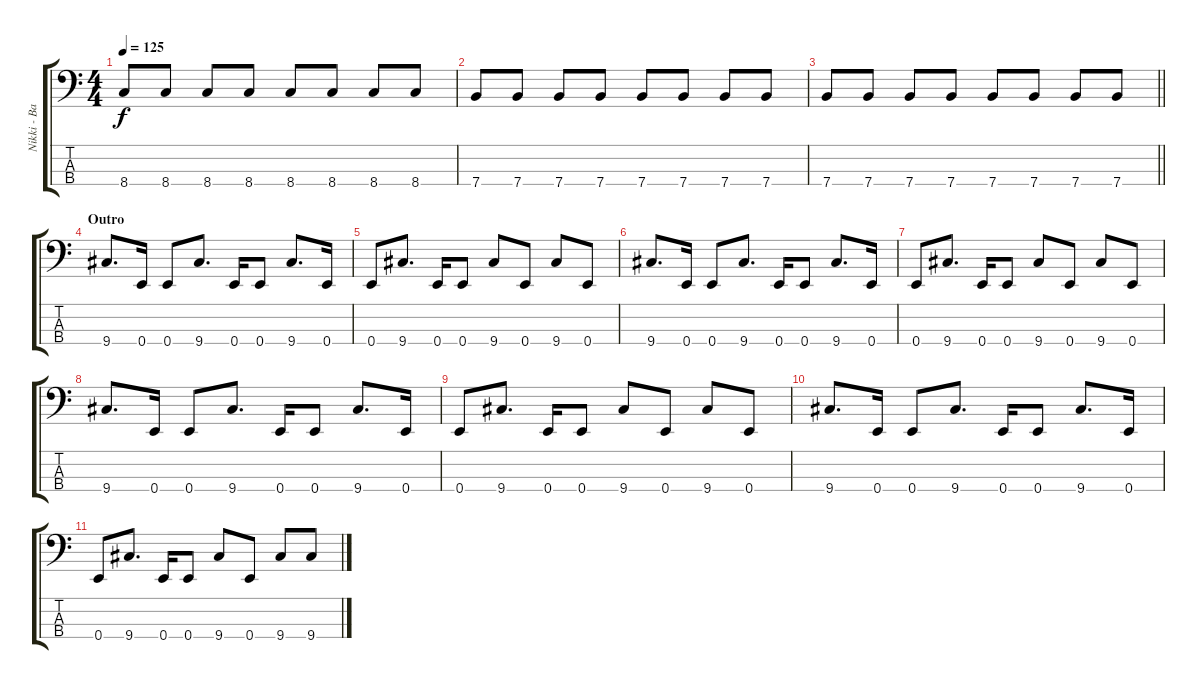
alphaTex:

\track ("Nikki - Bass" "Nikki - Ba") {instrument electricbasspick}
\staff {score tabs}
\tuning (G2 D2 A1 E1) {hide}
\ts (4 4)
\tempo 125
\clef f4
\ks c
8.4.8{dy f} 8.4.8 8.4.8 8.4.8 8.4.8 8.4.8 8.4.8 8.4.8 |
7.4.8 7.4.8 7.4.8 7.4.8 7.4.8 7.4.8 7.4.8 7.4.8 |
\barLineRight lightlight
7.4.8 7.4.8 7.4.8 7.4.8 7.4.8 7.4.8 7.4.8 7.4.8 |
\section ("" "Outro")
9.4.8{d} 0.4.16 0.4.8{beam merge} 9.4.8{d} 0.4.16 0.4.8 9.4.8{d} 0.4.16 |
0.4.8{beam merge} 9.4.8{d} 0.4.16 0.4.8 9.4.8 0.4.8 9.4.8 0.4.8 |
9.4.8{d} 0.4.16 0.4.8{beam merge} 9.4.8{d} 0.4.16 0.4.8 9.4.8{d} 0.4.16 |
0.4.8{beam merge} 9.4.8{d} 0.4.16 0.4.8 9.4.8 0.4.8 9.4.8 0.4.8 |
9.4.8{d} 0.4.16 0.4.8{beam merge} 9.4.8{d} 0.4.16 0.4.8 9.4.8{d} 0.4.16 |
0.4.8{beam merge} 9.4.8{d} 0.4.16 0.4.8 9.4.8 0.4.8 9.4.8 0.4.8 |
9.4.8{d} 0.4.16 0.4.8{beam merge} 9.4.8{d} 0.4.16 0.4.8 9.4.8{d} 0.4.16 |
0.4.8{beam merge} 9.4.8{d} 0.4.16 0.4.8 9.4.8 0.4.8 9.4.8 9.4.8
